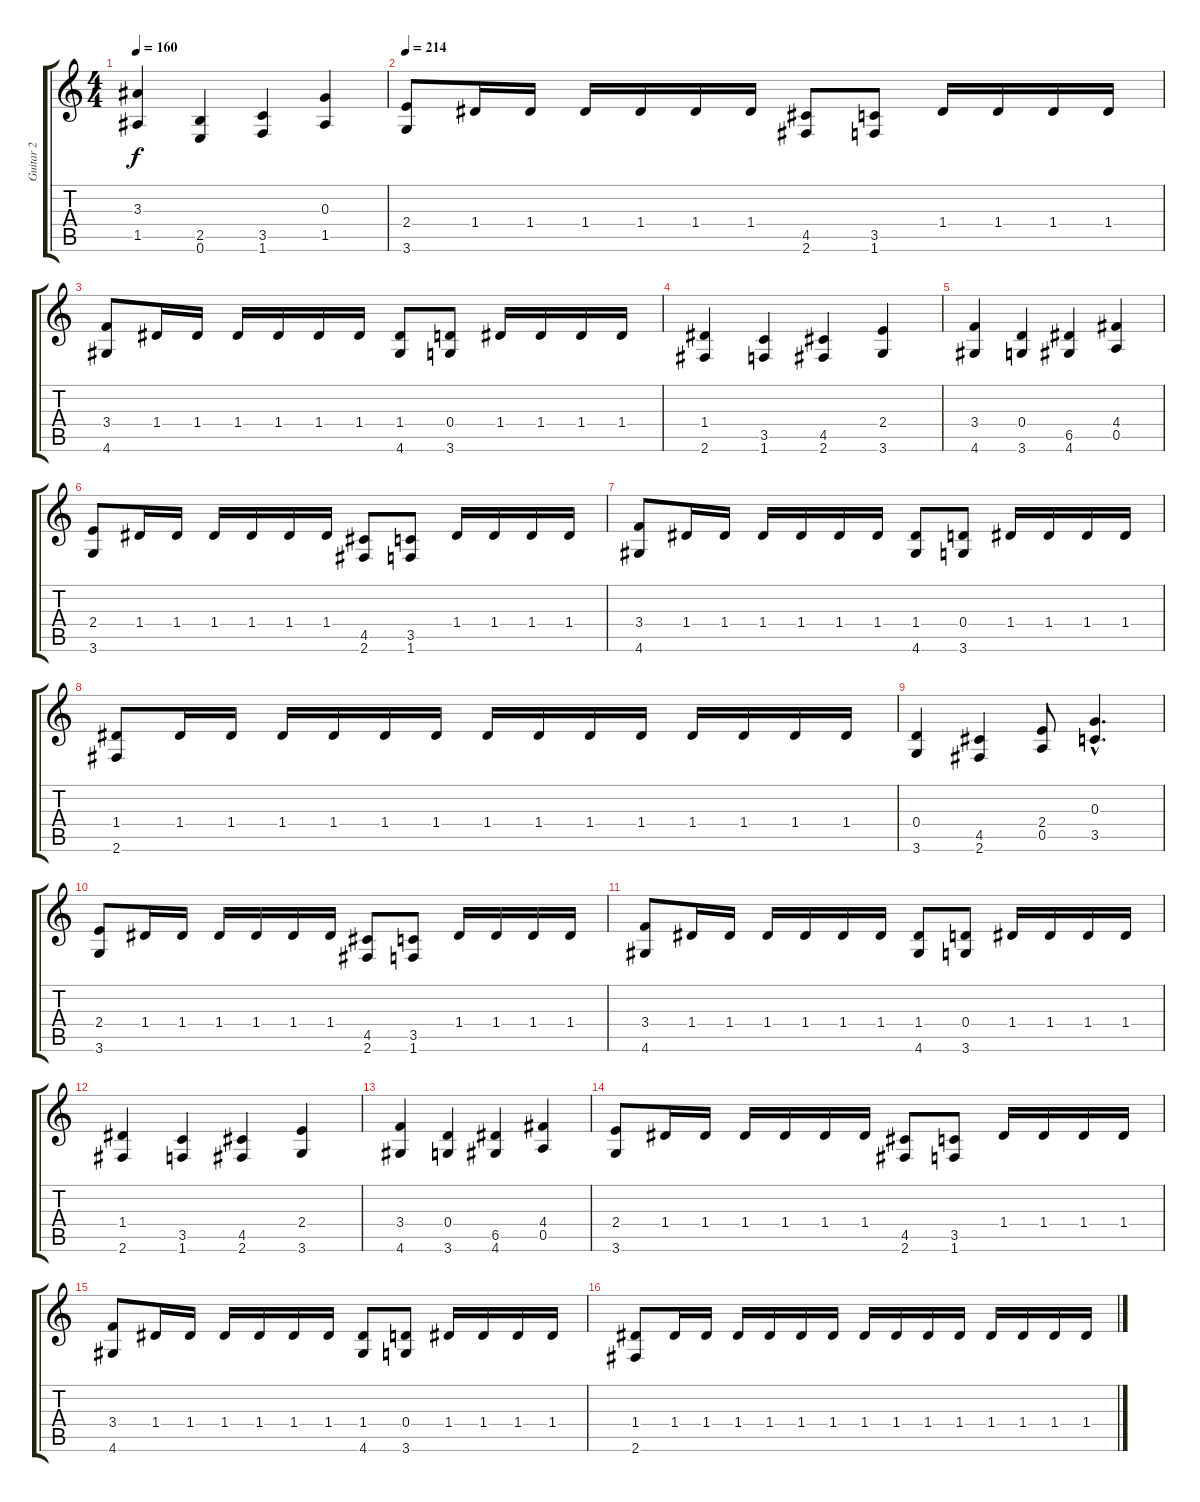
\track ("Guitar 2            " "Guitar 2  ") {instrument distortionguitar}
\staff {score tabs}
\tuning (E4 B3 G3 D3 A2 E2) {hide}
\ts (4 4)
\tempo 160
\clef g2
\ks c
(3.3{t} 1.5{t}).4{dy f} (2.5 0.6).4 (3.5 1.6).4 (0.3 1.5).4 |
\tempo 214
(2.4 3.6).8 1.4.16 1.4.16 1.4.16 1.4.16 1.4.16 1.4.16 (4.5 2.6).8 (3.5 1.6).8 1.4.16 1.4.16 1.4.16 1.4.16 |
(3.4 4.6).8 1.4.16 1.4.16 1.4.16 1.4.16 1.4.16 1.4.16 (1.4 4.6).8 (0.4 3.6).8 1.4.16 1.4.16 1.4.16 1.4.16 |
(1.4 2.6).4 (3.5 1.6).4 (4.5 2.6).4 (2.4 3.6).4 |
(3.4 4.6).4 (0.4 3.6).4 (6.5 4.6).4 (4.4 0.5).4 |
(2.4 3.6).8 1.4.16 1.4.16 1.4.16 1.4.16 1.4.16 1.4.16 (4.5 2.6).8 (3.5 1.6).8 1.4.16 1.4.16 1.4.16 1.4.16 |
(3.4 4.6).8 1.4.16 1.4.16 1.4.16 1.4.16 1.4.16 1.4.16 (1.4 4.6).8 (0.4 3.6).8 1.4.16 1.4.16 1.4.16 1.4.16 |
(1.4 2.6).8 1.4.16 1.4.16 1.4.16 1.4.16 1.4.16 1.4.16 1.4.16 1.4.16 1.4.16 1.4.16 1.4.16 1.4.16 1.4.16 1.4.16 |
(0.4 3.6).4 (4.5 2.6).4 (2.4 0.5).8 (0.3{hac} 3.5{hac}).4{d} |
(2.4 3.6).8 1.4.16 1.4.16 1.4.16 1.4.16 1.4.16 1.4.16 (4.5 2.6).8 (3.5 1.6).8 1.4.16 1.4.16 1.4.16 1.4.16 |
(3.4 4.6).8 1.4.16 1.4.16 1.4.16 1.4.16 1.4.16 1.4.16 (1.4 4.6).8 (0.4 3.6).8 1.4.16 1.4.16 1.4.16 1.4.16 |
(1.4 2.6).4 (3.5 1.6).4 (4.5 2.6).4 (2.4 3.6).4 |
(3.4 4.6).4 (0.4 3.6).4 (6.5 4.6).4 (4.4 0.5).4 |
(2.4 3.6).8 1.4.16 1.4.16 1.4.16 1.4.16 1.4.16 1.4.16 (4.5 2.6).8 (3.5 1.6).8 1.4.16 1.4.16 1.4.16 1.4.16 |
(3.4 4.6).8 1.4.16 1.4.16 1.4.16 1.4.16 1.4.16 1.4.16 (1.4 4.6).8 (0.4 3.6).8 1.4.16 1.4.16 1.4.16 1.4.16 |
(1.4 2.6).8 1.4.16 1.4.16 1.4.16 1.4.16 1.4.16 1.4.16 1.4.16 1.4.16 1.4.16 1.4.16 1.4.16 1.4.16 1.4.16 1.4.16
